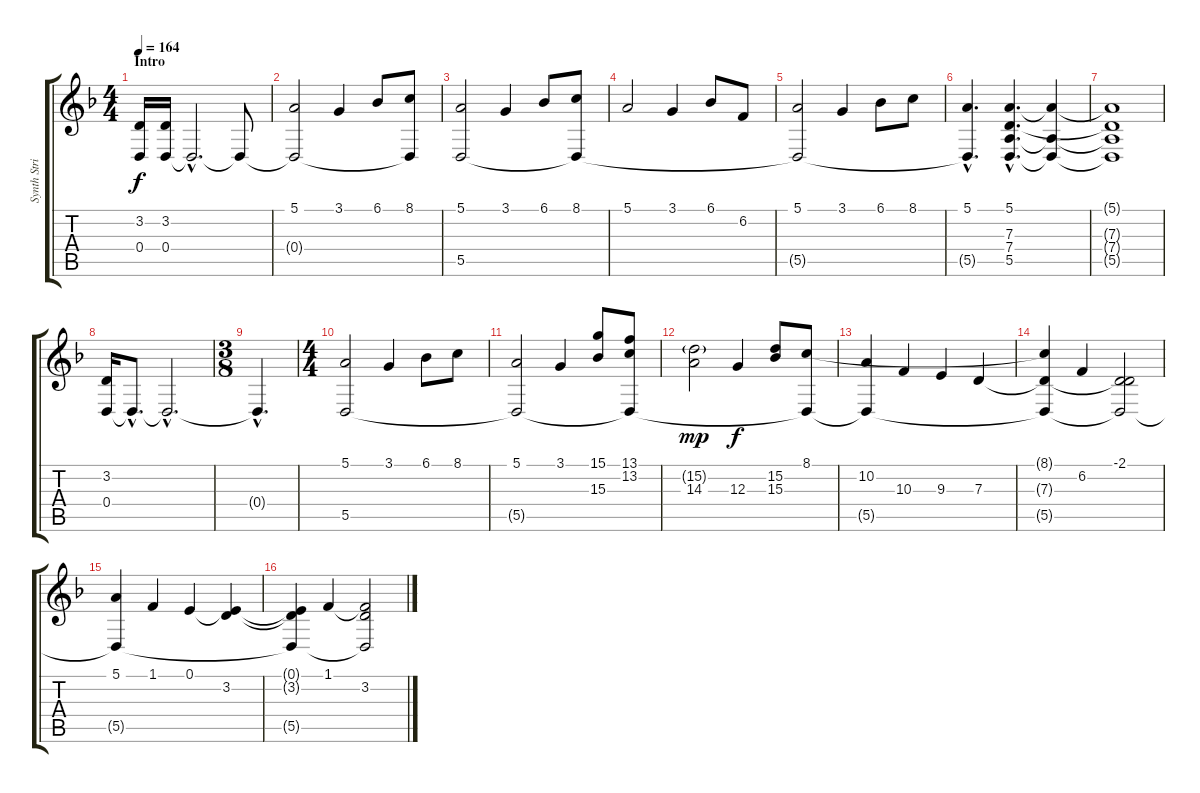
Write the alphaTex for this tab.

\track ("Synth Strings" "Synth Stri") {instrument stringensemble1}
\staff {score tabs}
\tuning (E4 B3 G3 D3 A2 E2) {hide}
\ts (4 4)
\section ("" "Intro")
\tempo 164
\tempo 50
\tempo 164
\clef g2
\ks dminor
(3.2 0.4).16{dy f instrument stringensemble1} (3.2 0.4).16 0.4{hac t}.2{d} 0.4{t}.8 |
(5.1 0.4{t}).2 3.1.4 6.1.8 (8.1 0.4{t}).8 |
(5.1 5.5).2 3.1.4 6.1.8 (8.1 5.5{t}).8 |
5.1.2 3.1.4 6.1.8 6.2.8 |
(5.1 5.5{t}).2 3.1.4 6.1.8 8.1.8 |
(5.1{hac} 5.5{hac t}).4{d} (5.1{hac} 7.3{hac} 7.4{hac} 5.5{hac}).4{d} (5.1{t} 7.4{t} 5.5{t}).4 |
(5.1{t} 7.3{t} 7.4{t} 5.5{t}).1 |
(3.2 0.4).16 0.4{hac t}.8{d} 0.4{hac t}.2{d} |
\ts (3 8)
0.4{hac t}.4{d} |
\ts (4 4)
(5.1 5.5).2 3.1.4 6.1.8 8.1.8 |
(5.1 5.5{t}).2 3.1.4 (15.1 15.3).8 (13.1 13.2 5.5{t}).8 |
(15.2{g} 14.3).2{dy mp} 12.3.4{dy f} (15.2 15.3).8 (8.1 5.5{t}).8 |
(10.2 5.5{t}).4 10.3.4 9.3.4 7.3.4 |
(8.1{t} 7.3{t} 5.5{t}).4 6.2.4 (-2.1 7.3{t} 5.5{t}).2 |
(5.1 5.5{t}).4 1.1.4 0.1.4 (0.1{t} 3.2).4 |
(0.1{t} 3.2{t} 5.5{t}).4 1.1.4 (1.1{t} 3.2 5.5{t}).2
